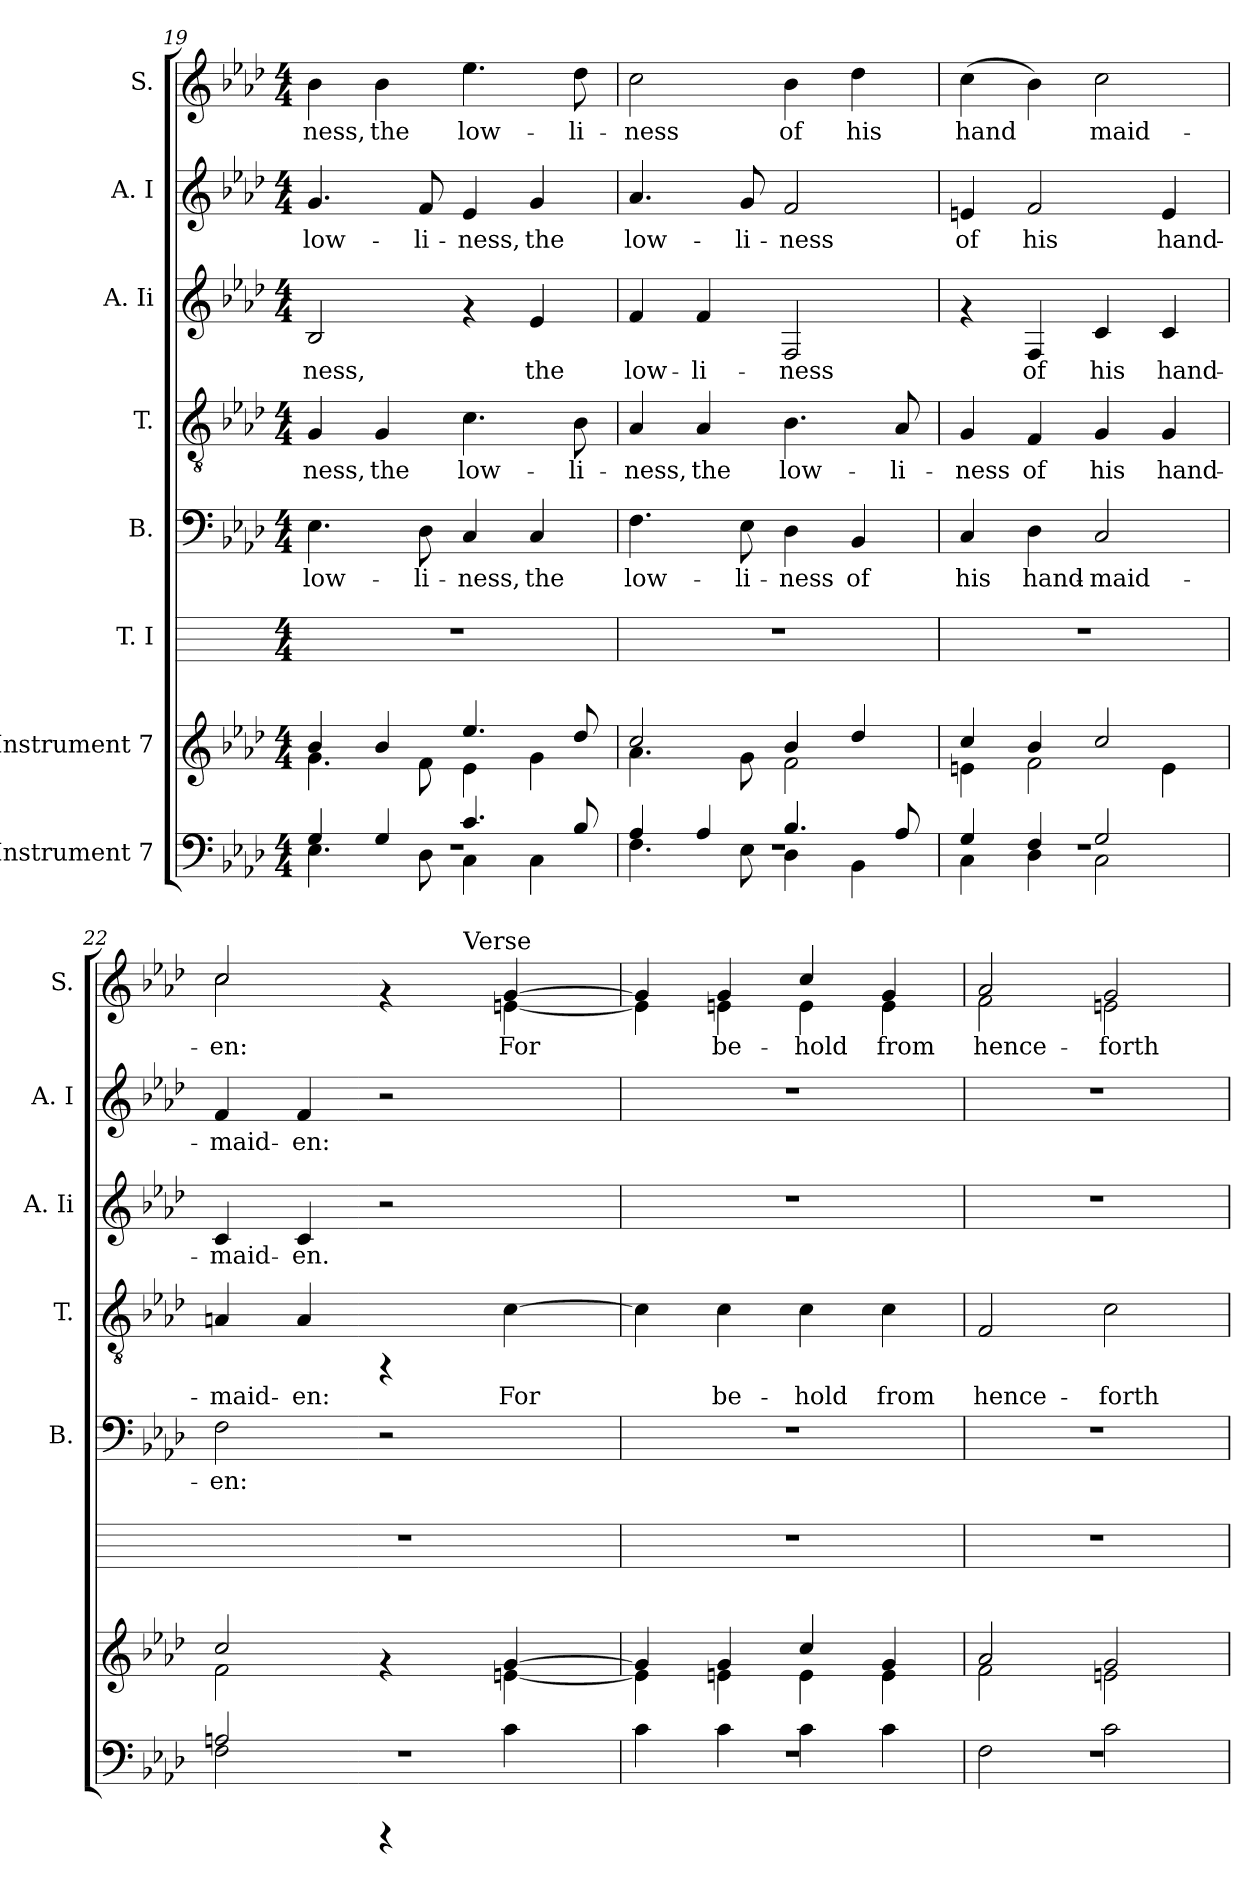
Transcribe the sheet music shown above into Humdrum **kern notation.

**kern	**kern	**kern	**kern	**text	**kern	**text	**kern	**text	**kern	**text	**kern	**text
*part8	*part7	*part6	*part5	*part5	*part4	*part4	*part3	*part3	*part2	*part2	*part1	*part1
*staff8	*staff7	*staff6	*staff5	*staff5	*staff4	*staff4	*staff3	*staff3	*staff2	*staff2	*staff1	*staff1
*I"Instrument 7	*I"Instrument 7	*I"T. I	*I"B.	*	*I"T.	*	*I"A. Ii	*	*I"A. I	*	*I"S.	*
*	*	*	*I'B.	*	*I'T.	*	*I'A. Ii	*	*I'A. I	*	*I'S.	*
*clefF4	*clefG2	*	*clefF4	*	*clefGv2	*	*clefG2	*	*clefG2	*	*clefG2	*
*k[b-e-a-d-]	*k[b-e-a-d-]	*k[]	*k[b-e-a-d-]	*	*k[b-e-a-d-]	*	*k[b-e-a-d-]	*	*k[b-e-a-d-]	*	*k[b-e-a-d-]	*
*A-:	*A-:	*C:	*A-:	*	*A-:	*	*A-:	*	*A-:	*	*A-:	*
*M4/4	*M4/4	*M4/4	*M4/4	*	*M4/4	*	*M4/4	*	*M4/4	*	*M4/4	*
=19	=19	=19	=19	=19	=19	=19	=19	=19	=19	=19	=19	=19
*^	*^	*	*	*	*	*	*	*	*	*	*	*
*	*^	*	*	*	*	*	*	*	*	*	*	*	*	*
!	!	!	!	!	!	!	!LO:LY:b	!	!LO:LY:b:cj	!	!LO:LY:b	!	!LO:LY:b:cj	!	!LO:LY:b
1r	4G/	4.E-\	4b-/	4.g\	1r	4.E-\	low-	4G/	-ness,	2B-/	-ness,	4.g/	low-	4b-\	-ness,
!	!	!	!	!	!	!	!	!	!LO:LY:b:cj	!	!	!	!	!	!LO:LY:b
.	4G/	.	4b-/	.	.	.	.	4G/	the	.	.	.	.	4b-\	the
!	!	!	!	!	!	!	!LO:LY:b	!	!	!	!	!	!LO:LY:b:cj	!	!
.	.	8D-\	.	8f\	.	8D-\	-li-	.	.	.	.	8f/	-li-	.	.
!	!	!	!	!	!	!	!LO:LY:b	!	!LO:LY:b:cj	!	!	!	!LO:LY:b:cj	!	!LO:LY:b
.	4.c/	4C\	4.ee-/	4e-\	.	4C/	-ness,	4.c\	low-	4rf	.	4e-/	-ness,	4.ee-\	low-
!	!	!	!	!	!	!	!LO:LY:b	!	!	!	!LO:LY:b	!	!LO:LY:b:cj	!	!
.	.	4C\	.	4g\	.	4C/	the	.	.	4e-/	the	4g/	the	.	.
!	!	!	!	!	!	!	!	!	!LO:LY:b:cj	!	!	!	!	!	!LO:LY:b
.	8B-/	.	8dd-/	.	.	.	.	8B-\	-li-	.	.	.	.	8dd-\	-li-
=20	=20	=20	=20	=20	=20	=20	=20	=20	=20	=20	=20	=20	=20	=20	=20
!	!	!	!	!	!	!	!LO:LY:b	!	!LO:LY:b:cj	!	!LO:LY:b	!	!LO:LY:b:cj	!	!LO:LY:b
1r	4A-/	4.F\	2cc/	4.a-\	1r	4.F\	low-	4A-/	-ness,	4f/	low-	4.a-/	low-	2cc\	-ness
!	!	!	!	!	!	!	!	!	!LO:LY:b:cj	!	!LO:LY:b	!	!	!	!
.	4A-/	.	.	.	.	.	.	4A-/	the	4f/	-li-	.	.	.	.
!	!	!	!	!	!	!	!LO:LY:b	!	!	!	!	!	!LO:LY:b:cj	!	!
.	.	8E-\	.	8g\	.	8E-\	-li-	.	.	.	.	8g/	-li-	.	.
!	!	!	!	!	!	!	!LO:LY:b	!	!LO:LY:b:cj	!	!LO:LY:b	!	!LO:LY:b:cj	!	!LO:LY:b
.	4.B-/	4D-\	4b-/	2f\	.	4D-\	-ness	4.B-\	low-	2F/	-ness	2f/	-ness	4b-\	of
!	!	!	!	!	!	!	!LO:LY:b	!	!	!	!	!	!	!	!LO:LY:b
.	.	4BB-\	4dd-/	.	.	4BB-/	of	.	.	.	.	.	.	4dd-\	his
!	!	!	!	!	!	!	!	!	!LO:LY:b:cj	!	!	!	!	!	!
.	8A-/	.	.	.	.	.	.	8A-/	-li-	.	.	.	.	.	.
=21	=21	=21	=21	=21	=21	=21	=21	=21	=21	=21	=21	=21	=21	=21	=21
!	!	!	!	!	!	!	!LO:LY:b	!	!LO:LY:b:cj	!	!	!	!LO:LY:b:cj	!	!LO:LY:b
1r	4G/	4C\	4cc/	4en\	1r	4C/	his	4G/	-ness	4rf	.	4en/	of	(>4cc\	hand-
!	!	!	!	!	!	!	!LO:LY:b	!	!LO:LY:b:cj	!	!LO:LY:b	!	!LO:LY:b:cj	!	!LO:LY:b
.	4F/	4D-\	4b-/	2f\	.	4D-\	hand-	4F/	of	4F/	of	2f/	his	4b-\)	--
!	!	!	!	!	!	!	!LO:LY:b	!	!LO:LY:b:cj	!	!LO:LY:b	!	!	!	!LO:LY:b
.	2G/	2C\	2cc/	.	.	2C/	-maid-	4G/	his	4c/	his	.	.	2cc\	-maid-
!	!	!	!	!	!	!	!	!	!LO:LY:b:cj	!	!LO:LY:b	!	!LO:LY:b:cj	!	!
.	.	.	.	4e\	.	.	.	4G/	hand-	4c/	hand-	4e/	hand-	.	.
!!LO:LB:g=z
=22	=22	=22	=22	=22	=22	=22	=22	=22	=22	=22	=22	=22	=22	=22	=22
!	!	!	!	!	!	!	!LO:LY:b	!	!LO:LY:b:cj	!	!LO:LY:b	!	!LO:LY:b:cj	!	!LO:LY:b
*	*	*	*	*	*	*	*	*	*	*	*	*	*	*^	*
*	*	*	*	*	*	*	*	*	*	*	*	*	*	*	*^	*
1r	2An/	2F\	2cc/	2f\	1r	2F\	-en:	4An/	-maid-	4c/	-maid-	4f/	-maid-	2cc/	2cc\	2ryy	-en:
!	!	!	!	!	!	!	!	!	!LO:LY:b:cj	!	!LO:LY:b	!	!LO:LY:b:cj	!	!	!	!
.	.	.	.	.	.	.	.	4A/	-en:	4c/	-en.	4f/	-en:	.	.	.	.
.	2ryy	4rCCC	4rf	4ryy	.	2r	.	4rFF	.	2r	.	2r	.	4rf	4ryy	8ryy	.
.	.	.	.	.	.	.	.	.	.	.	.	.	.	.	.	32.ryy	.
!	!	!	!	!	!	!	!	!	!	!	!	!	!	!	!	!LO:TX:a:t=Verse	!
.	.	.	.	.	.	.	.	.	.	.	.	.	.	.	.	4ryy	.
!	!	!	!	!	!	!	!	!	!LO:LY:b:cj	!	!	!	!	!	!	!	!LO:LY:b
.	.	4c\	[>4g/	[<4en\	.	.	.	[>4c\	For	.	.	.	.	[>4g/	[<4en\	.	For
.	.	.	.	.	.	.	.	.	.	.	.	.	.	.	.	16ryy	.
.	.	.	.	.	.	.	.	.	.	.	.	.	.	.	.	64ryy	.
=23	=23	=23	=23	=23	=23	=23	=23	=23	=23	=23	=23	=23	=23	=23	=23	=23	=23
!	!	!	!	!	!	!	!	!	!LO:LY:b:cj	!	!	!	!	!	!	!	!LO:LY:b
*	*	*	*	*	*	*	*	*	*	*	*	*	*	*	*v	*v	*
1r	4c\	1r	4g/]	4en\]	1r	1r	.	4c\]	.	1r	.	1r	.	4g/]	4en\]	.
!	!	!	!	!	!	!	!	!	!LO:LY:b:cj	!	!	!	!	!	!	!LO:LY:b
.	4c\	.	4g/	4en\	.	.	.	4c\	be-	.	.	.	.	4g/	4en\	be-
!	!	!	!	!	!	!	!	!	!LO:LY:b:cj	!	!	!	!	!	!	!LO:LY:b
.	4c\	.	4cc/	4e\	.	.	.	4c\	-hold	.	.	.	.	4cc/	4e\	-hold
!	!	!	!	!	!	!	!	!	!LO:LY:b:cj	!	!	!	!	!	!	!LO:LY:b
.	4c\	.	4g/	4e\	.	.	.	4c\	from	.	.	.	.	4g/	4e\	from
=24	=24	=24	=24	=24	=24	=24	=24	=24	=24	=24	=24	=24	=24	=24	=24	=24
!	!	!	!	!	!	!	!	!	!LO:LY:b:cj	!	!	!	!	!	!	!LO:LY:b
1r	2F\	1r	2a-/	2f\	1r	1r	.	2F/	hence-	1r	.	1r	.	2a-/	2f\	hence-
!	!	!	!	!	!	!	!	!	!LO:LY:b:cj	!	!	!	!	!	!	!LO:LY:b
.	2c\	.	2g/	2en\	.	.	.	2c\	-forth	.	.	.	.	2g/	2en\	-forth
*v	*v	*v	*	*	*	*	*	*	*	*	*	*	*	*v	*v	*
*	*v	*v	*	*	*	*	*	*	*	*	*	*	*
=	=	=	=	=	=	=	=	=	=	=	=	=
*-	*-	*-	*-	*-	*-	*-	*-	*-	*-	*-	*-	*-
